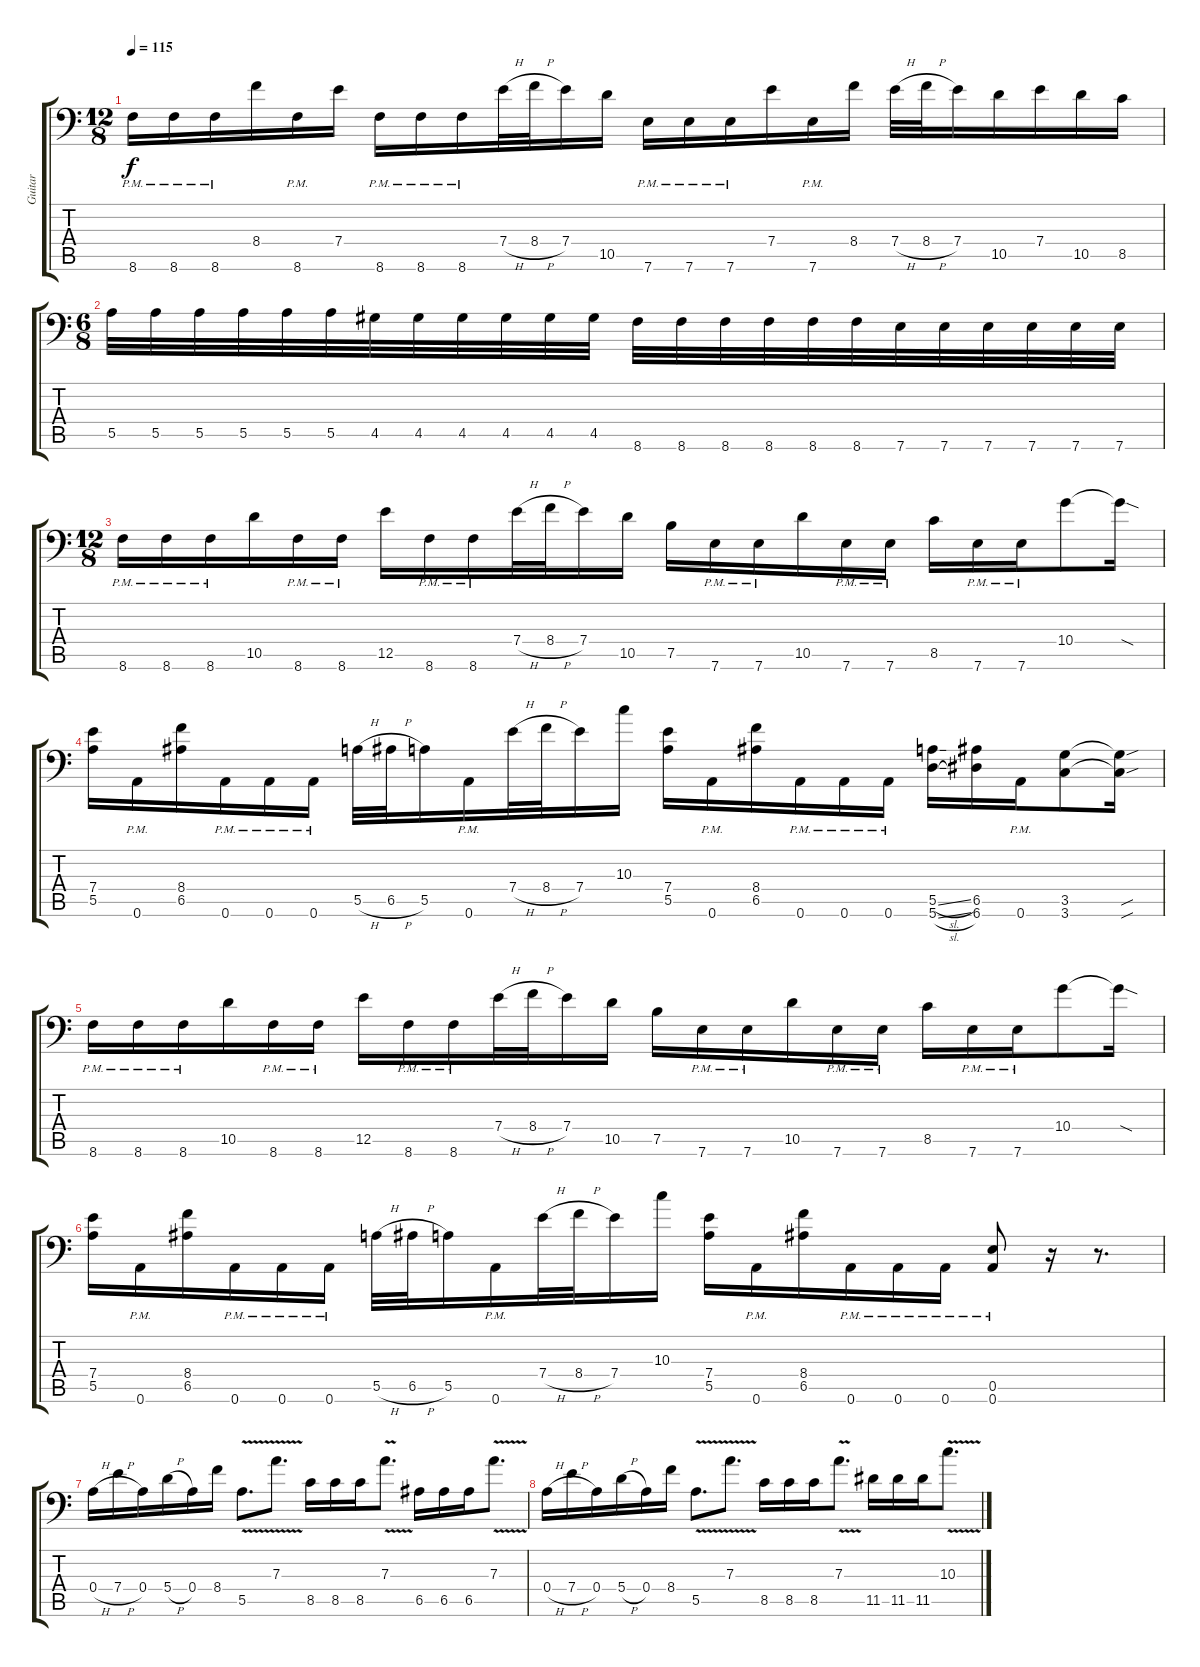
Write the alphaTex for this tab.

\track ("Guitar" "Guitar") {instrument distortionguitar}
\staff {score tabs}
\tuning (B3 Gb3 D3 A2 E2 A1) {hide}
\ts (12 8)
\tempo 115
\clef f4
\ks c
8.6{pm}.16{dy f} 8.6{pm}.16 8.6{pm}.16 8.4.16 8.6{pm}.16 7.4.16 8.6{pm}.16 8.6{pm}.16 8.6{pm}.16 7.4{h}.32 8.4{h}.32 7.4.16 10.5.16 7.6{pm}.16 7.6{pm}.16 7.6{pm}.16 7.4.16 7.6{pm}.16 8.4.16 7.4{h}.32 8.4{h}.32 7.4.16 10.5.16 7.4.16 10.5.16 8.5.16 |
\ts (6 8)
5.5.32 5.5.32 5.5.32 5.5.32 5.5.32 5.5.32 4.5.32 4.5.32 4.5.32 4.5.32 4.5.32 4.5.32 8.6.32 8.6.32 8.6.32 8.6.32 8.6.32 8.6.32 7.6.32 7.6.32 7.6.32 7.6.32 7.6.32 7.6.32 |
\ts (12 8)
8.6{pm}.16 8.6{pm}.16 8.6{pm}.16 10.5.16 8.6{pm}.16 8.6{pm}.16 12.5.16 8.6{pm}.16 8.6{pm}.16 7.4{h}.32 8.4{h}.32 7.4.16 10.5.16 7.5.16 7.6{pm}.16 7.6{pm}.16 10.5.16 7.6{pm}.16 7.6{pm}.16 8.5.16 7.6{pm}.16 7.6{pm}.16 10.4.8 10.4{sod t}.16 |
(7.4 5.5).16 0.6{pm}.16 (8.4 6.5).16 0.6{pm}.16 0.6{pm}.16 0.6{pm}.16 5.5{h}.32 6.5{h}.32 5.5.16 0.6{pm}.16 7.4{h}.32 8.4{h}.32 7.4.16 10.3.16 (7.4 5.5).16 0.6{pm}.16 (8.4 6.5).16 0.6{pm}.16 0.6{pm}.16 0.6{pm}.16 (5.5{sl} 5.6{sl}).16 (6.5 6.6).16 0.6{pm}.16 (3.5 3.6).8 (3.5{sou t} 3.6{sou t}).16 |
8.6{pm}.16 8.6{pm}.16 8.6{pm}.16 10.5.16 8.6{pm}.16 8.6{pm}.16 12.5.16 8.6{pm}.16 8.6{pm}.16 7.4{h}.32 8.4{h}.32 7.4.16 10.5.16 7.5.16 7.6{pm}.16 7.6{pm}.16 10.5.16 7.6{pm}.16 7.6{pm}.16 8.5.16 7.6{pm}.16 7.6{pm}.16 10.4.8 10.4{sod t}.16 |
(7.4 5.5).16 0.6{pm}.16 (8.4 6.5).16 0.6{pm}.16 0.6{pm}.16 0.6{pm}.16 5.5{h}.32 6.5{h}.32 5.5.16 0.6{pm}.16 7.4{h}.32 8.4{h}.32 7.4.16 10.3.16 (7.4 5.5).16 0.6{pm}.16 (8.4 6.5).16 0.6{pm}.16 0.6{pm}.16 0.6{pm}.16 (0.5{pm} 0.6{pm}).8 r.16 r.8{d} |
0.4{h}.16 7.4{h}.16 0.4.16 5.4{h}.16 0.4.16 8.4.16 5.5{v}.8{d} 7.3{v}.8{d} 8.5.16 8.5.16 8.5.16 7.3{v}.8{d} 6.5.16 6.5.16 6.5.16 7.3{v}.8{d} |
0.4{h}.16 7.4{h}.16 0.4.16 5.4{h}.16 0.4.16 8.4.16 5.5{v}.8{d} 7.3{v}.8{d} 8.5.16 8.5.16 8.5.16 7.3{v}.8{d} 11.5.16 11.5.16 11.5.16 10.3{v}.8{d}
